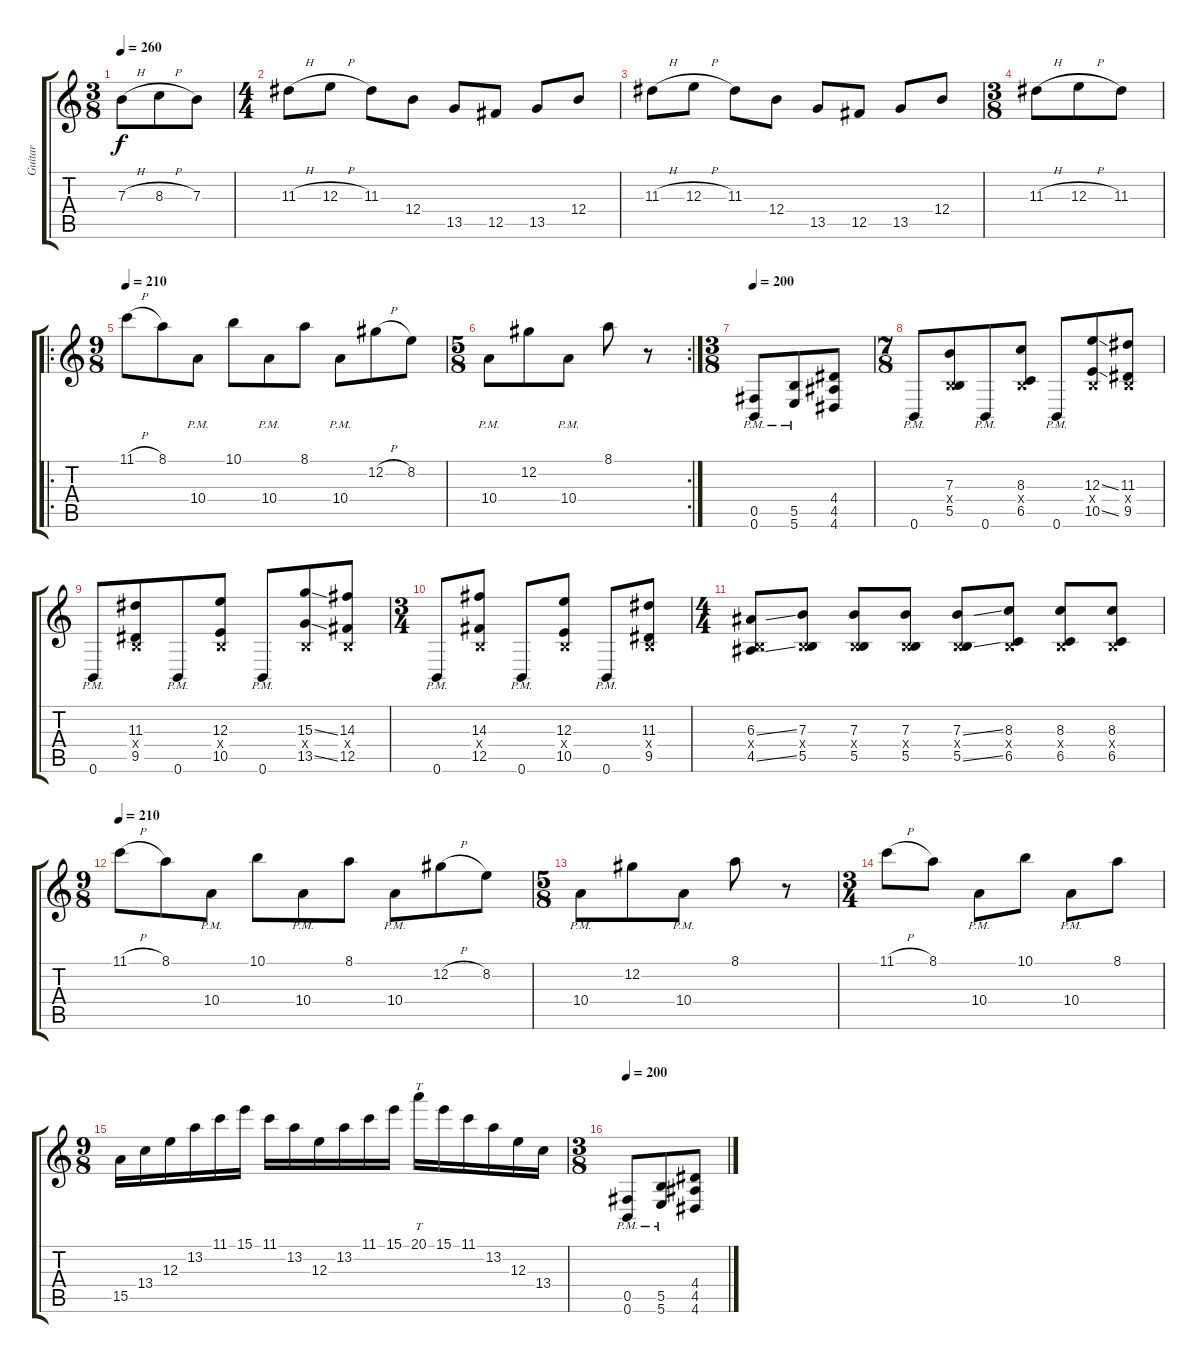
\track ("Guitar" "Guitar") {instrument distortionguitar}
\staff {score tabs}
\tuning (Db4 Ab3 E3 B2 Gb2 B1) {hide}
\ts (3 8)
\tempo 260
\clef g2
\ks c
7.3{h}.8{dy f} 8.3{h}.8 7.3.8 |
\ts (4 4)
11.3{h}.8 12.3{h}.8 11.3.8 12.4.8 13.5.8 12.5.8 13.5.8 12.4.8 |
11.3{h}.8 12.3{h}.8 11.3.8 12.4.8 13.5.8 12.5.8 13.5.8 12.4.8 |
\ts (3 8)
11.3{h}.8 12.3{h}.8 11.3.8 |
\ro
\ts (9 8)
\tempo 210
11.1{h}.8 8.1.8 10.4{pm}.8 10.1.8 10.4{pm}.8 8.1.8 10.4{pm}.8 12.2{h}.8 8.2.8 |
\rc 2
\ts (5 8)
10.4{pm}.8 12.2.8 10.4{pm}.8 8.1.8 r.8 |
\ts (3 8)
\tempo 200
(0.5{pm} 0.6{pm}).8 (5.5{pm} 5.6{pm}).8 (4.4 4.5 4.6).8 |
\ts (7 8)
0.6{pm}.8 (7.3 0.4{x} 5.5).8 0.6{pm}.8 (8.3 0.4{x} 6.5).8 0.6{pm}.8 (12.3{ss} 0.4{x} 10.5{ss}).8 (11.3 0.4{x} 9.5).8 |
0.6{pm}.8 (11.3 0.4{x} 9.5).8 0.6{pm}.8 (12.3 0.4{x} 10.5).8 0.6{pm}.8 (15.3{ss} 0.4{x} 13.5{ss}).8 (14.3 0.4{x} 12.5).8 |
\ts (3 4)
0.6{pm}.8 (14.3 0.4{x} 12.5).8 0.6{pm}.8 (12.3 0.4{x} 10.5).8 0.6{pm}.8 (11.3 0.4{x} 9.5).8 |
\ts (4 4)
(6.3{ss} 0.4{x} 4.5{ss}).8 (7.3 0.4{x} 5.5).8 (7.3 0.4{x} 5.5).8 (7.3 0.4{x} 5.5).8 (7.3{ss} 0.4{x} 5.5{ss}).8 (8.3 0.4{x} 6.5).8 (8.3 0.4{x} 6.5).8 (8.3 0.4{x} 6.5).8 |
\ts (9 8)
\tempo 210
11.1{h}.8 8.1.8 10.4{pm}.8 10.1.8 10.4{pm}.8 8.1.8 10.4{pm}.8 12.2{h}.8 8.2.8 |
\ts (5 8)
10.4{pm}.8 12.2.8 10.4{pm}.8 8.1.8 r.8 |
\ts (3 4)
11.1{h}.8 8.1.8 10.4{pm}.8 10.1.8 10.4{pm}.8 8.1.8 |
\ts (9 8)
15.5.16 13.4.16 12.3.16 13.2.16 11.1.16 15.1.16 11.1.16 13.2.16 12.3.16 13.2.16 11.1.16 15.1.16 20.1.16{tt} 15.1.16 11.1.16 13.2.16 12.3.16 13.4.16 |
\ts (3 8)
\tempo 200
(0.5{pm} 0.6{pm}).8 (5.5{pm} 5.6{pm}).8 (4.4 4.5 4.6).8
